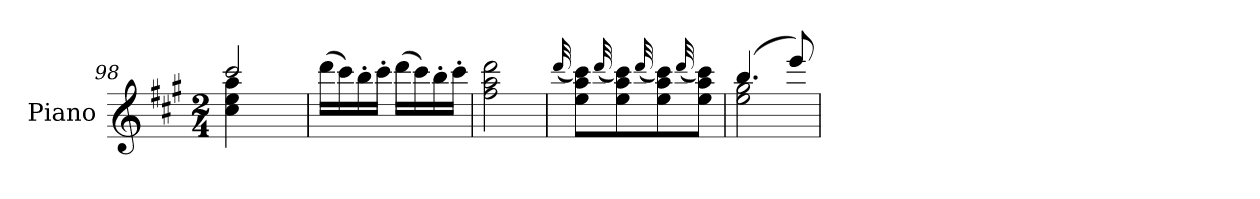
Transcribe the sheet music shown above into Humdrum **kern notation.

**kern
*part1
*staff1
*I"Piano
*I'Pno
*clefG2
*k[f#c#g#]
*A:
*M2/4
=98
*^
2ccc#/	4cc#\ 4ee\ 4aa\
.	4ryy
*v	*v
=99
(>16ddd\LL
16ccc#\)
16bb'>\
16ccc#'>\JJ
(>16ddd\LL
16ccc#\)
16bb'>\
16ccc#'>\JJ
=100
2ff#\ 2aa\ 2ddd\
=101
(<32qqddd/
8ee\ 8aa\ 8ccc#\L)
(<32qqddd/
8ee\ 8aa\ 8ccc#\)
(<32qqddd/
8ee\ 8aa\ 8ccc#\)
(<32qqddd/
8ee\ 8aa\ 8ccc#\J)
=102
*^
(4.bb/	2ee\ 2gg#\
8eee/)	.
*v	*v
=
*-
